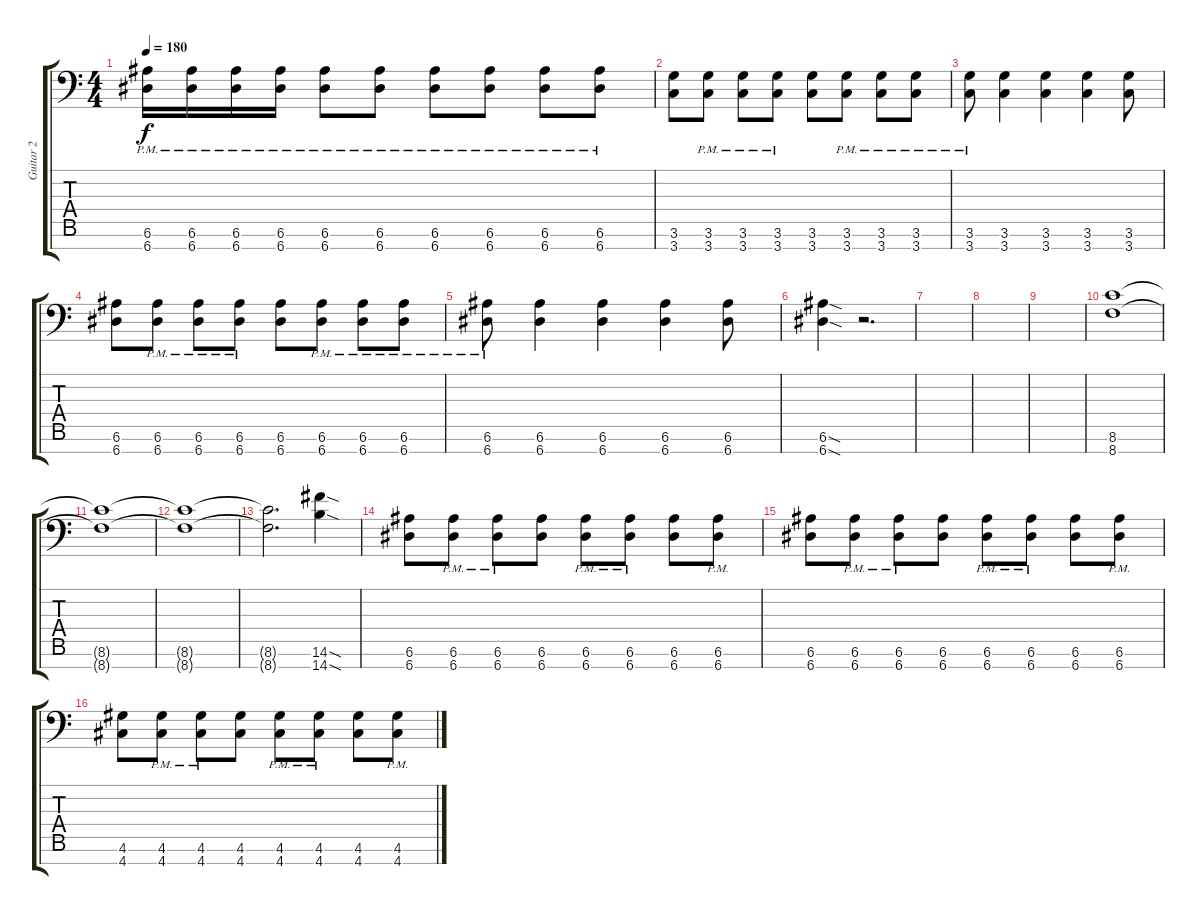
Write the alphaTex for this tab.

\track ("Guitar 2" "Guitar 2") {instrument distortionguitar}
\staff {score tabs}
\tuning (E4 B3 G3 D3 A2 E2 A1) {hide}
\ts (4 4)
\tempo 180
\clef f4
\ks c
(6.6{pm} 6.7{pm}).16{dy f} (6.6{pm} 6.7{pm}).16 (6.6{pm} 6.7{pm}).16 (6.6{pm} 6.7{pm}).16 (6.6{pm} 6.7{pm}).8 (6.6{pm} 6.7{pm}).8 (6.6{pm} 6.7{pm}).8 (6.6{pm} 6.7{pm}).8 (6.6{pm} 6.7{pm}).8 (6.6{pm} 6.7{pm}).8 |
(3.6 3.7).8 (3.6{pm} 3.7{pm}).8 (3.6{pm} 3.7{pm}).8 (3.6{pm} 3.7{pm}).8 (3.6 3.7).8 (3.6{pm} 3.7{pm}).8 (3.6{pm} 3.7{pm}).8 (3.6{pm} 3.7{pm}).8 |
(3.6{pm} 3.7{pm}).8 (3.6 3.7).4 (3.6 3.7).4 (3.6 3.7).4 (3.6 3.7).8 |
(6.6 6.7).8 (6.6{pm} 6.7{pm}).8 (6.6{pm} 6.7{pm}).8 (6.6{pm} 6.7{pm}).8 (6.6 6.7).8 (6.6{pm} 6.7{pm}).8 (6.6{pm} 6.7{pm}).8 (6.6{pm} 6.7{pm}).8 |
(6.6{pm} 6.7{pm}).8 (6.6 6.7).4 (6.6 6.7).4 (6.6 6.7).4 (6.6 6.7).8 |
(6.6{sod} 6.7{sod}).4 r.2{d} |
|
|
|
(8.6 8.7).1 |
(8.6{t} 8.7{t}).1 |
(8.6{t} 8.7{t}).1 |
(8.6{t} 8.7{t}).2{d} (14.6{sod} 14.7{sod}).4 |
(6.6 6.7).8 (6.6{pm} 6.7{pm}).8 (6.6{pm} 6.7{pm}).8 (6.6 6.7).8 (6.6{pm} 6.7{pm}).8 (6.6{pm} 6.7{pm}).8 (6.6 6.7).8 (6.6{pm} 6.7{pm}).8 |
(6.6 6.7).8 (6.6{pm} 6.7{pm}).8 (6.6{pm} 6.7{pm}).8 (6.6 6.7).8 (6.6{pm} 6.7{pm}).8 (6.6{pm} 6.7{pm}).8 (6.6 6.7).8 (6.6{pm} 6.7{pm}).8 |
(4.6 4.7).8 (4.6{pm} 4.7{pm}).8 (4.6{pm} 4.7{pm}).8 (4.6 4.7).8 (4.6{pm} 4.7{pm}).8 (4.6{pm} 4.7{pm}).8 (4.6 4.7).8 (4.6{pm} 4.7{pm}).8
